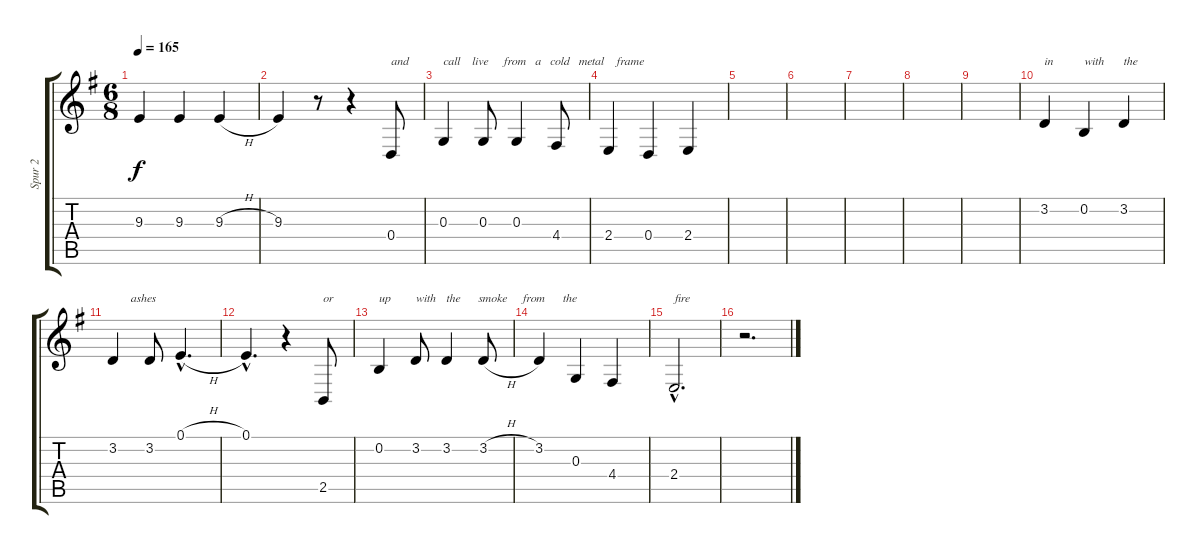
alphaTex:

\track ("Spur 2" "Spur 2") {instrument synthstrings1}
\staff {score tabs}
\tuning (E4 B3 G3 D3 A2 E2) {hide}
\ts (6 8)
\tempo 165
\clef g2
\ks g
9.3.4{dy f} 9.3.4 9.3{h}.4 |
9.3.4 r.8 r.4 0.4.8{txt "and"} |
0.3.4{txt "call    live     from   a   cold   metal    frame"} 0.3.8 0.3.4 4.4.8 |
2.4.4 0.4.4 2.4.4 |
|
|
|
|
|
3.2.4{txt "in"} 0.2.4{txt "with"} 3.2.4{txt "the"} |
3.2.4{txt "      ashes    "} 3.2.8 0.1{h hac}.4{d} |
0.1{hac}.4{d} r.4 2.5.8{txt "or"} |
0.2.4{txt "up"} 3.2.8{txt "with"} 3.2.4{txt "the      smoke     from      the   "} 3.2{h}.8 |
3.2.4 0.3.4 4.4.4 |
2.4{hac}.2{d txt "fire"} |
r.2{d}
